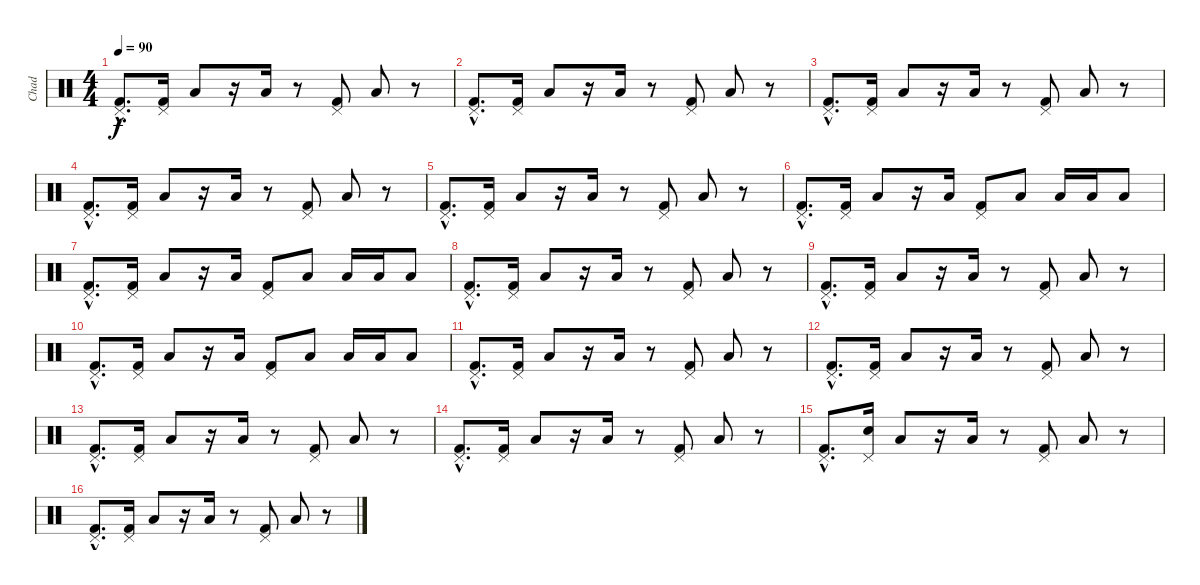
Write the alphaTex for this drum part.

\track ("Chad" "Chad") {instrument percussion}
\staff {score}
\articulation defaults
\ts (4 4)
\tempo 90
\clef neutral
\ks c
("Pedal Hi-Hat (hit)"{hac} "Kick (hit) 2"{hac}).8{d dy f} ("Pedal Hi-Hat (hit)" "Kick (hit) 2").16 "Low Tom (hit)".8 r.16 "Low Tom (hit)".16 r.8 ("Pedal Hi-Hat (hit)" "Kick (hit) 2").8 "Low Tom (hit)".8 r.8 |
("Pedal Hi-Hat (hit)"{hac} "Kick (hit) 2"{hac}).8{d} ("Pedal Hi-Hat (hit)" "Kick (hit) 2").16 "Low Tom (hit)".8 r.16 "Low Tom (hit)".16 r.8 ("Pedal Hi-Hat (hit)" "Kick (hit) 2").8 "Low Tom (hit)".8 r.8 |
("Pedal Hi-Hat (hit)"{hac} "Kick (hit) 2"{hac}).8{d} ("Pedal Hi-Hat (hit)" "Kick (hit) 2").16 "Low Tom (hit)".8 r.16 "Low Tom (hit)".16 r.8 ("Pedal Hi-Hat (hit)" "Kick (hit) 2").8 "Low Tom (hit)".8 r.8 |
("Pedal Hi-Hat (hit)"{hac} "Kick (hit) 2"{hac}).8{d} ("Pedal Hi-Hat (hit)" "Kick (hit) 2").16 "Low Tom (hit)".8 r.16 "Low Tom (hit)".16 r.8 ("Pedal Hi-Hat (hit)" "Kick (hit) 2").8 "Low Tom (hit)".8 r.8 |
("Pedal Hi-Hat (hit)"{hac} "Kick (hit) 2"{hac}).8{d} ("Pedal Hi-Hat (hit)" "Kick (hit) 2").16 "Low Tom (hit)".8 r.16 "Low Tom (hit)".16 r.8 ("Pedal Hi-Hat (hit)" "Kick (hit) 2").8 "Low Tom (hit)".8 r.8 |
("Pedal Hi-Hat (hit)"{hac} "Kick (hit) 2"{hac}).8{d} ("Pedal Hi-Hat (hit)" "Kick (hit) 2").16 "Low Tom (hit)".8 r.16 "Low Tom (hit)".16 ("Pedal Hi-Hat (hit)" "Kick (hit) 2").8 "Low Tom (hit)".8 "Low Tom (hit)".16 "Low Tom (hit)".16 "Low Tom (hit)".8 |
("Pedal Hi-Hat (hit)"{hac} "Kick (hit) 2"{hac}).8{d} ("Pedal Hi-Hat (hit)" "Kick (hit) 2").16 "Low Tom (hit)".8 r.16 "Low Tom (hit)".16 ("Pedal Hi-Hat (hit)" "Kick (hit) 2").8 "Low Tom (hit)".8 "Low Tom (hit)".16 "Low Tom (hit)".16 "Low Tom (hit)".8 |
("Pedal Hi-Hat (hit)"{hac} "Kick (hit) 2"{hac}).8{d} ("Pedal Hi-Hat (hit)" "Kick (hit) 2").16 "Low Tom (hit)".8 r.16 "Low Tom (hit)".16 r.8 ("Pedal Hi-Hat (hit)" "Kick (hit) 2").8 "Low Tom (hit)".8 r.8 |
("Pedal Hi-Hat (hit)"{hac} "Kick (hit) 2"{hac}).8{d} ("Pedal Hi-Hat (hit)" "Kick (hit) 2").16 "Low Tom (hit)".8 r.16 "Low Tom (hit)".16 r.8 ("Pedal Hi-Hat (hit)" "Kick (hit) 2").8 "Low Tom (hit)".8 r.8 |
("Pedal Hi-Hat (hit)"{hac} "Kick (hit) 2"{hac}).8{d} ("Pedal Hi-Hat (hit)" "Kick (hit) 2").16 "Low Tom (hit)".8 r.16 "Low Tom (hit)".16 ("Pedal Hi-Hat (hit)" "Kick (hit) 2").8 "Low Tom (hit)".8 "Low Tom (hit)".16 "Low Tom (hit)".16 "Low Tom (hit)".8 |
("Pedal Hi-Hat (hit)"{hac} "Kick (hit) 2"{hac}).8{d} ("Pedal Hi-Hat (hit)" "Kick (hit) 2").16 "Low Tom (hit)".8 r.16 "Low Tom (hit)".16 r.8 ("Pedal Hi-Hat (hit)" "Kick (hit) 2").8 "Low Tom (hit)".8 r.8 |
("Pedal Hi-Hat (hit)"{hac} "Kick (hit) 2"{hac}).8{d} ("Pedal Hi-Hat (hit)" "Kick (hit) 2").16 "Low Tom (hit)".8 r.16 "Low Tom (hit)".16 r.8 ("Pedal Hi-Hat (hit)" "Kick (hit) 2").8 "Low Tom (hit)".8 r.8 |
("Pedal Hi-Hat (hit)"{hac} "Kick (hit) 2"{hac}).8{d} ("Pedal Hi-Hat (hit)" "Kick (hit) 2").16 "Low Tom (hit)".8 r.16 "Low Tom (hit)".16 r.8 ("Pedal Hi-Hat (hit)" "Kick (hit) 2").8 "Low Tom (hit)".8 r.8 |
("Pedal Hi-Hat (hit)"{hac} "Kick (hit) 2"{hac}).8{d} ("Pedal Hi-Hat (hit)" "Kick (hit) 2").16 "Low Tom (hit)".8 r.16 "Low Tom (hit)".16 r.8 ("Pedal Hi-Hat (hit)" "Kick (hit) 2").8 "Low Tom (hit)".8 r.8 |
("Pedal Hi-Hat (hit)"{hac} "Kick (hit) 2"{hac}).8{d} ("Pedal Hi-Hat (hit)" "Snare (hit)").16 "Low Tom (hit)".8 r.16 "Low Tom (hit)".16 r.8 ("Pedal Hi-Hat (hit)" "Kick (hit) 2").8 "Low Tom (hit)".8 r.8 |
("Pedal Hi-Hat (hit)"{hac} "Kick (hit) 2"{hac}).8{d} ("Pedal Hi-Hat (hit)" "Kick (hit) 2").16 "Low Tom (hit)".8 r.16 "Low Tom (hit)".16 r.8 ("Pedal Hi-Hat (hit)" "Kick (hit) 2").8 "Low Tom (hit)".8 r.8
